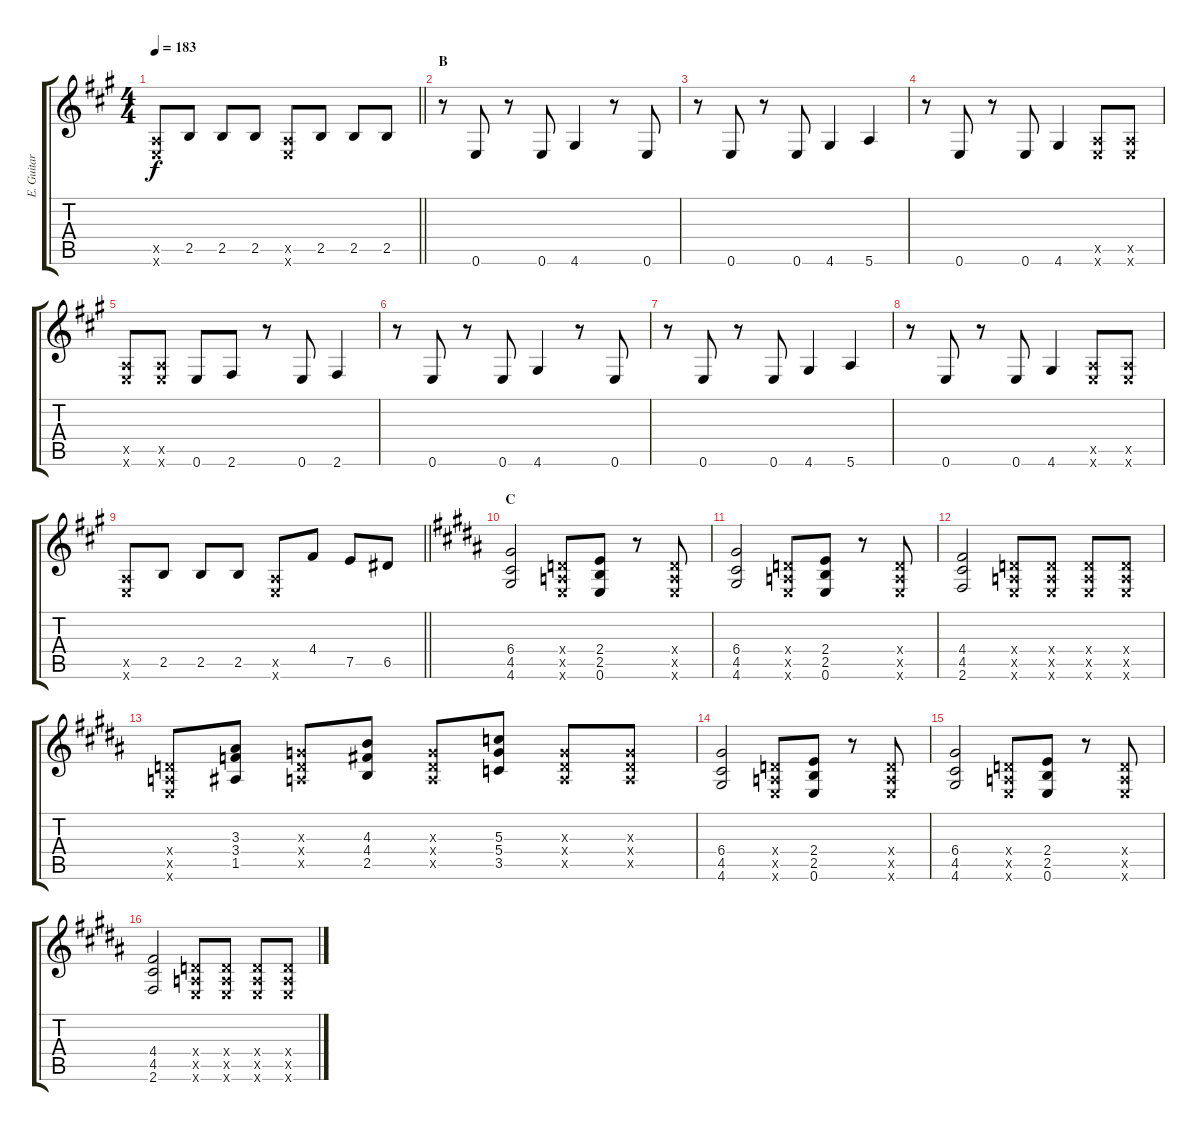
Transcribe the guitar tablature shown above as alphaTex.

\track ("E. Guitar I" "E. Guitar ") {instrument overdrivenguitar}
\staff {score tabs}
\tuning (E4 B3 G3 D3 A2 E2) {hide}
\ts (4 4)
\tempo 183
\clef g2
\barLineRight lightlight
\ks a
(0.5{x} 0.6{x}).8{dy f} 2.5.8 2.5.8 2.5.8 (0.5{x} 0.6{x}).8 2.5.8 2.5.8 2.5.8 |
\section ("" "B")
r.8 0.6.8 r.8 0.6.8 4.6.4 r.8 0.6.8 |
r.8 0.6.8 r.8 0.6.8 4.6.4 5.6.4 |
r.8 0.6.8 r.8 0.6.8 4.6.4 (0.5{x} 0.6{x}).8 (0.5{x} 0.6{x}).8 |
(0.5{x} 0.6{x}).8 (0.5{x} 0.6{x}).8 0.6.8 2.6.8 r.8 0.6.8 2.6.4 |
r.8 0.6.8 r.8 0.6.8 4.6.4 r.8 0.6.8 |
r.8 0.6.8 r.8 0.6.8 4.6.4 5.6.4 |
r.8 0.6.8 r.8 0.6.8 4.6.4 (0.5{x} 0.6{x}).8 (0.5{x} 0.6{x}).8 |
\barLineRight lightlight
(0.5{x} 0.6{x}).8 2.5.8 2.5.8 2.5.8 (0.5{x} 0.6{x}).8 4.4.8 7.5.8 6.5.8 |
\section ("" "C")
\ks b
(6.4 4.5 4.6).2 (0.4{x} 0.5{x} 0.6{x}).8 (2.4 2.5 0.6).8 r.8 (0.4{x} 0.5{x} 0.6{x}).8 |
(6.4 4.5 4.6).2 (0.4{x} 0.5{x} 0.6{x}).8 (2.4 2.5 0.6).8 r.8 (0.4{x} 0.5{x} 0.6{x}).8 |
(4.4 4.5 2.6).2 (0.4{x} 0.5{x} 0.6{x}).8 (0.4{x} 0.5{x} 0.6{x}).8 (0.4{x} 0.5{x} 0.6{x}).8 (0.4{x} 0.5{x} 0.6{x}).8 |
(0.4{x} 0.5{x} 0.6{x}).8 (3.3 3.4 1.5).8 (0.3{x} 0.4{x} 0.5{x}).8 (4.3 4.4 2.5).8 (0.3{x} 0.4{x} 0.5{x}).8 (5.3 5.4 3.5).8 (0.3{x} 0.4{x} 0.5{x}).8 (0.3{x} 0.4{x} 0.5{x}).8 |
(6.4 4.5 4.6).2 (0.4{x} 0.5{x} 0.6{x}).8 (2.4 2.5 0.6).8 r.8 (0.4{x} 0.5{x} 0.6{x}).8 |
(6.4 4.5 4.6).2 (0.4{x} 0.5{x} 0.6{x}).8 (2.4 2.5 0.6).8 r.8 (0.4{x} 0.5{x} 0.6{x}).8 |
(4.4 4.5 2.6).2 (0.4{x} 0.5{x} 0.6{x}).8 (0.4{x} 0.5{x} 0.6{x}).8 (0.4{x} 0.5{x} 0.6{x}).8 (0.4{x} 0.5{x} 0.6{x}).8
